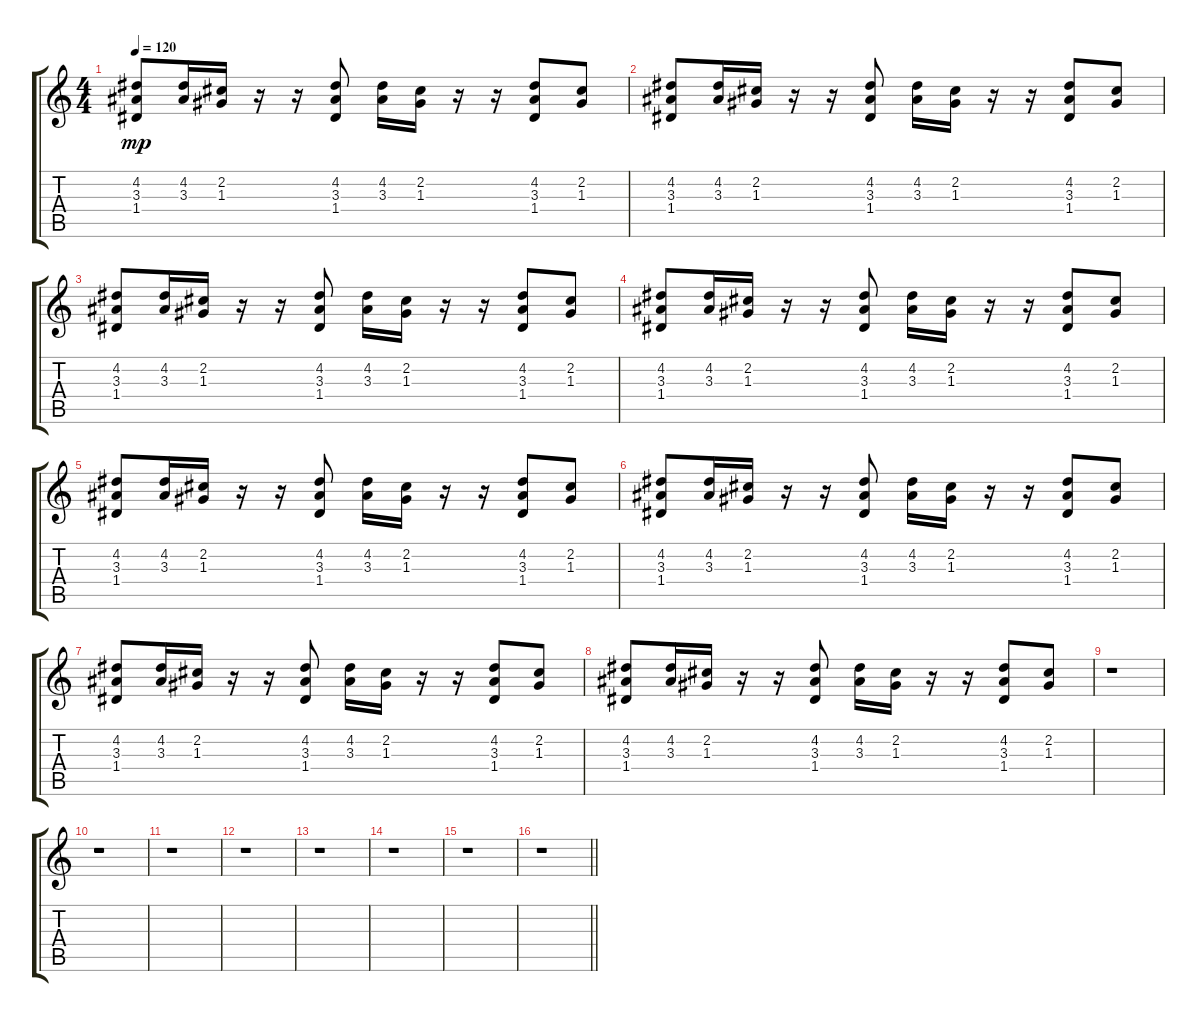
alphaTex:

\track "" {instrument distortionguitar}
\staff {score tabs}
\tuning (E4 B3 G3 D3 A2 E2) {hide}
\ts (4 4)
\tempo 120
\clef g2
\ks c
(4.2 3.3 1.4).8{dy mp} (4.2 3.3).16 (2.2 1.3).16 r.16 r.16 (4.2 3.3 1.4).8 (4.2 3.3).16 (2.2 1.3).16 r.16 r.16 (4.2 3.3 1.4).8 (2.2 1.3).8 |
(4.2 3.3 1.4).8 (4.2 3.3).16 (2.2 1.3).16 r.16 r.16 (4.2 3.3 1.4).8 (4.2 3.3).16 (2.2 1.3).16 r.16 r.16 (4.2 3.3 1.4).8 (2.2 1.3).8 |
(4.2 3.3 1.4).8 (4.2 3.3).16 (2.2 1.3).16 r.16 r.16 (4.2 3.3 1.4).8 (4.2 3.3).16 (2.2 1.3).16 r.16 r.16 (4.2 3.3 1.4).8 (2.2 1.3).8 |
(4.2 3.3 1.4).8 (4.2 3.3).16 (2.2 1.3).16 r.16 r.16 (4.2 3.3 1.4).8 (4.2 3.3).16 (2.2 1.3).16 r.16 r.16 (4.2 3.3 1.4).8 (2.2 1.3).8 |
(4.2 3.3 1.4).8 (4.2 3.3).16 (2.2 1.3).16 r.16 r.16 (4.2 3.3 1.4).8 (4.2 3.3).16 (2.2 1.3).16 r.16 r.16 (4.2 3.3 1.4).8 (2.2 1.3).8 |
(4.2 3.3 1.4).8 (4.2 3.3).16 (2.2 1.3).16 r.16 r.16 (4.2 3.3 1.4).8 (4.2 3.3).16 (2.2 1.3).16 r.16 r.16 (4.2 3.3 1.4).8 (2.2 1.3).8 |
(4.2 3.3 1.4).8 (4.2 3.3).16 (2.2 1.3).16 r.16 r.16 (4.2 3.3 1.4).8 (4.2 3.3).16 (2.2 1.3).16 r.16 r.16 (4.2 3.3 1.4).8 (2.2 1.3).8 |
(4.2 3.3 1.4).8 (4.2 3.3).16 (2.2 1.3).16 r.16 r.16 (4.2 3.3 1.4).8 (4.2 3.3).16 (2.2 1.3).16 r.16 r.16 (4.2 3.3 1.4).8 (2.2 1.3).8 |
r.1 |
r.1 |
r.1 |
r.1 |
r.1 |
r.1 |
r.1 |
\barLineRight lightlight
r.1
